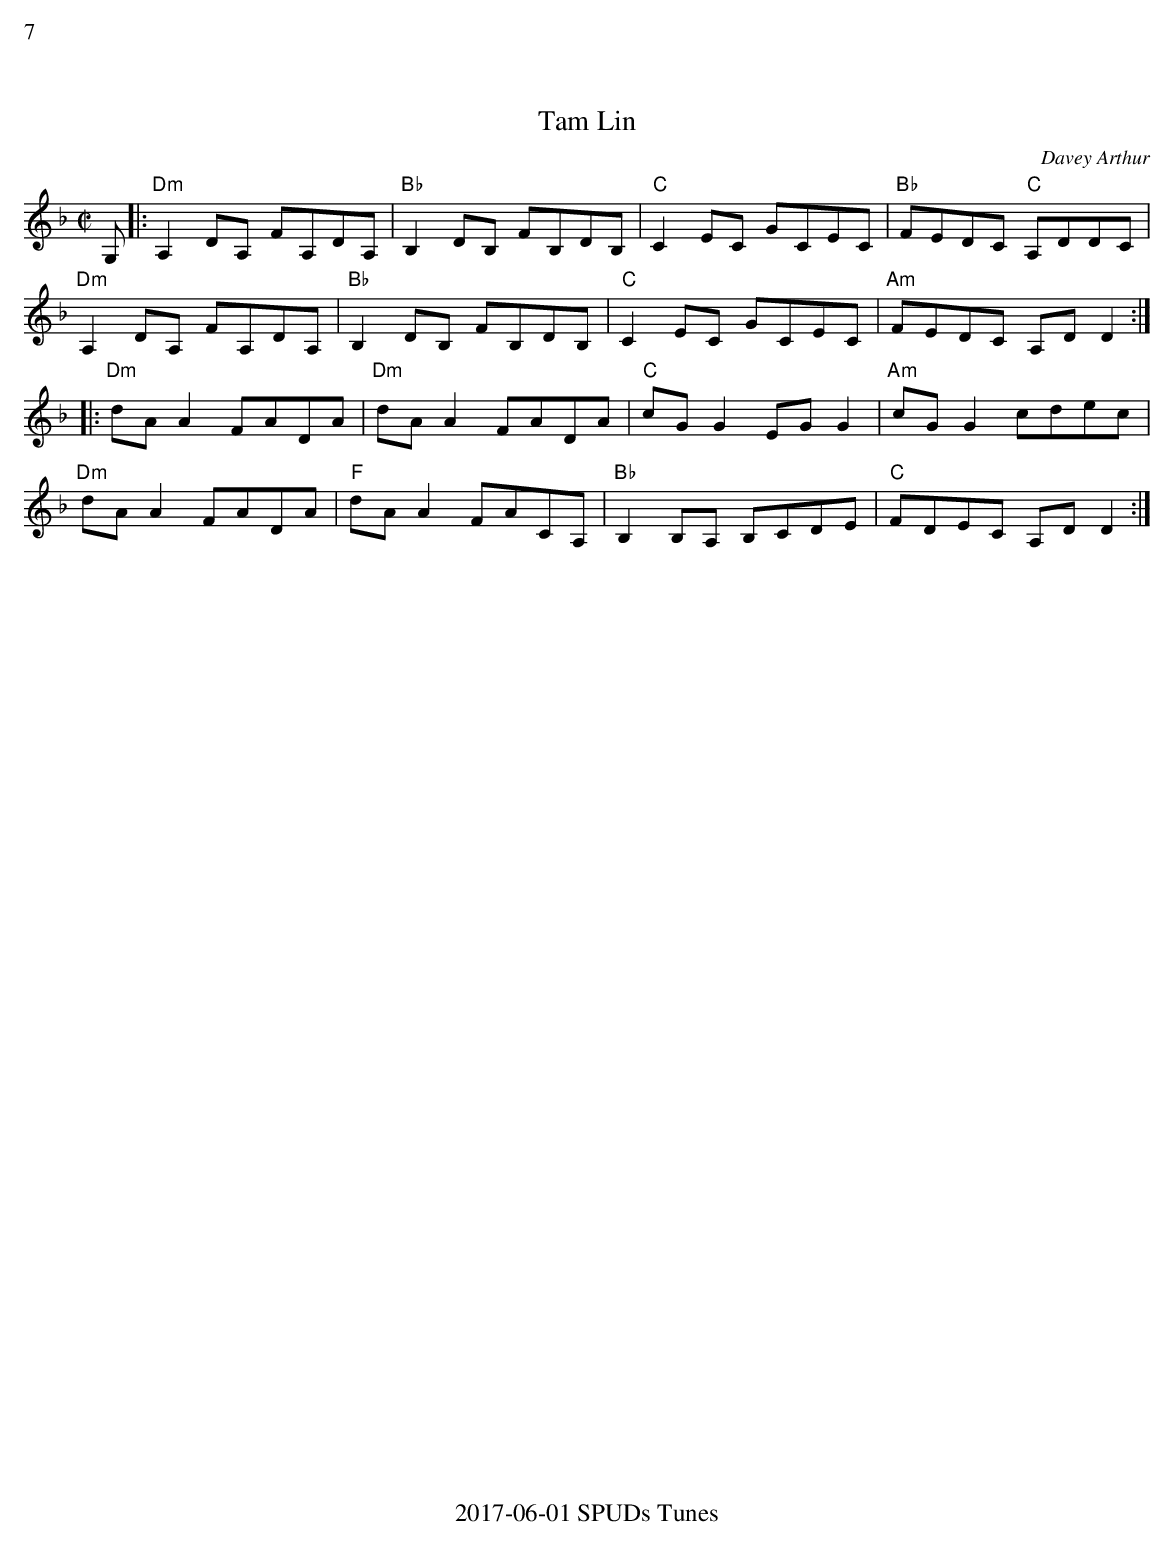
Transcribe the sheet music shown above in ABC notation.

X:1
%%text 7
T:Tam Lin
C:Davey Arthur
K:Dm
M:C|
G,|: "Dm"A,2 DA, FA,DA, | "Bb"B,2 DB, FB,DB, | "C"C2 EC GCEC | "Bb"FEDC "C"A,DDC |
 "Dm"A,2 DA, FA,DA, | "Bb"B,2 DB, FB,DB, | "C"C2 EC GCEC | "Am"FEDC A,DD2 :|
|: "Dm"dAA2 FADA | "Dm"dAA2 FADA | "C"cGG2 EGG2 | "Am"cGG2 cdec |
 "Dm"dAA2 FADA | "F"dAA2 FACA, | "Bb"B,2 B,A, B,CDE | "C"FDEC A,DD2 :|
